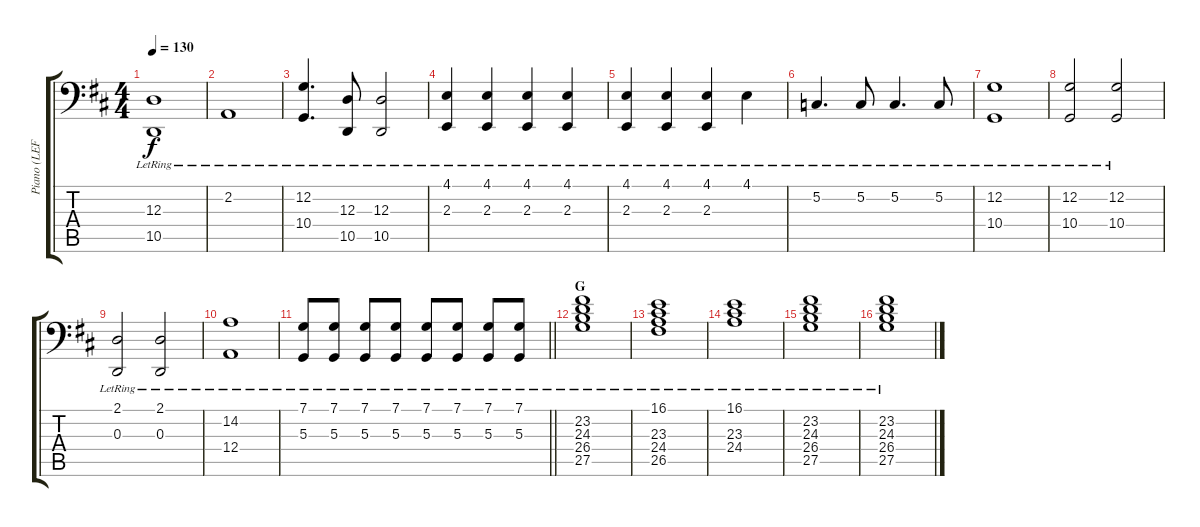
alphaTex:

\track ("Piano (LEFT)" "Piano (LEF") {instrument acousticgrandpiano}
\staff {score tabs}
\tuning (C3 G2 D2 A1 E1 B0) {hide}
\ts (4 4)
\tempo 130
\clef f4
\ks d
(12.3{lr} 10.5{lr}).1{dy f} |
2.2{lr}.1 |
(12.2{lr} 10.4{lr}).4{d} (12.3{lr} 10.5{lr}).8 (12.3{lr} 10.5{lr}).2 |
(4.1{lr} 2.3{lr}).4 (4.1{lr} 2.3{lr}).4 (4.1{lr} 2.3{lr}).4 (4.1{lr} 2.3{lr}).4 |
(4.1{lr} 2.3{lr}).4 (4.1{lr} 2.3{lr}).4 (4.1{lr} 2.3{lr}).4 4.1{lr}.4 |
5.2{lr}.4{d} 5.2{lr}.8 5.2{lr}.4{d} 5.2{lr}.8 |
(12.2 10.4{lr}).1 |
(12.2{lr} 10.4{lr}).2 (12.2{lr} 10.4{lr}).2 |
(2.1{lr} 0.3{lr}).2 (2.1{lr} 0.3{lr}).2 |
(14.2{lr} 12.4{lr}).1 |
\barLineRight lightlight
(7.1{lr} 5.3{lr}).8 (7.1{lr} 5.3{lr}).8 (7.1{lr} 5.3{lr}).8 (7.1{lr} 5.3{lr}).8 (7.1{lr} 5.3{lr}).8 (7.1{lr} 5.3{lr}).8 (7.1{lr} 5.3{lr}).8 (7.1{lr} 5.3{lr}).8 |
\section ("" "G")
(23.2{lr} 24.3{lr} 26.4{lr} 27.5{lr}).1 |
(16.1{lr} 23.3{lr} 24.4{lr} 26.5{lr}).1 |
(16.1{lr} 23.3{lr} 24.4{lr}).1 |
(23.2{lr} 24.3{lr} 26.4{lr} 27.5{lr}).1 |
(23.2{lr} 24.3{lr} 26.4{lr} 27.5{lr}).1
